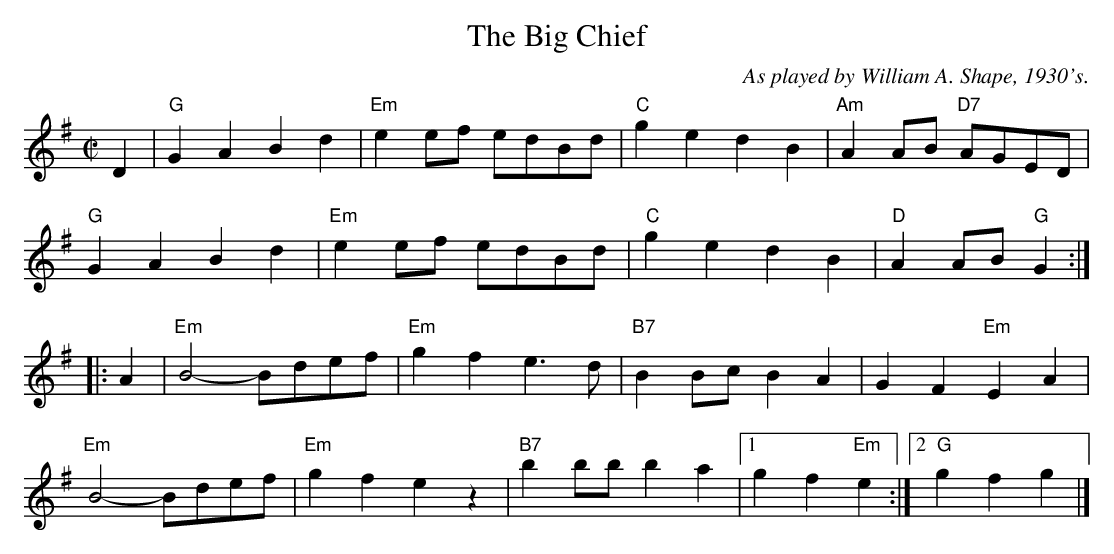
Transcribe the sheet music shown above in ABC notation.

X:1
T:The Big Chief
O:As played by William A. Shape, 1930's.
L:1/8
M:C|
K:G
D2|"G"G2A2B2d2|"Em" e2ef edBd|"C" g2e2 d2 B2|"Am" A2 AB "D7"AGED|
"G"G2A2B2d2|"Em" e2ef edBd| "C"g2e2 d2 B2|"D"A2 AB "G"G2:|
|:A2| "Em"B4-Bdef| "Em"g2 f2 e2>d2|"B7" B2 Bc B2A2|G2F2 "Em"E2A2|
"Em  "B4-Bdef| "Em"g2 f2 e2z2| "B7"b2bb b2a2|1g2f2"Em"e2:|2"G"g2f2g2|]
